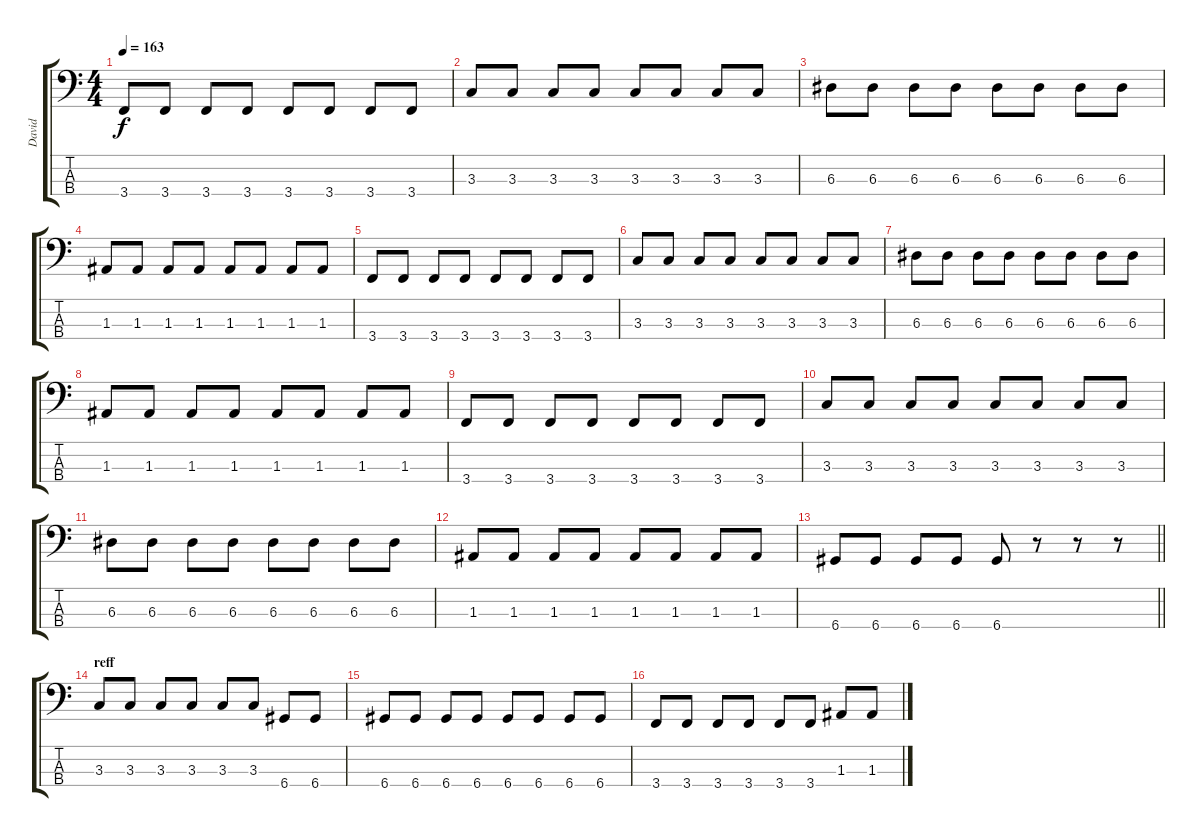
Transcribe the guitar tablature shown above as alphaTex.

\track ("David" "David") {instrument electricbassfinger}
\staff {score tabs}
\tuning (G2 D2 A1 D1) {hide}
\ts (4 4)
\tempo 163
\clef f4
\ks c
3.4.8{dy f} 3.4.8 3.4.8 3.4.8 3.4.8 3.4.8 3.4.8 3.4.8 |
3.3.8 3.3.8 3.3.8 3.3.8 3.3.8 3.3.8 3.3.8 3.3.8 |
6.3.8 6.3.8 6.3.8 6.3.8 6.3.8 6.3.8 6.3.8 6.3.8 |
1.3.8 1.3.8 1.3.8 1.3.8 1.3.8 1.3.8 1.3.8 1.3.8 |
3.4.8 3.4.8 3.4.8 3.4.8 3.4.8 3.4.8 3.4.8 3.4.8 |
3.3.8 3.3.8 3.3.8 3.3.8 3.3.8 3.3.8 3.3.8 3.3.8 |
6.3.8 6.3.8 6.3.8 6.3.8 6.3.8 6.3.8 6.3.8 6.3.8 |
1.3.8 1.3.8 1.3.8 1.3.8 1.3.8 1.3.8 1.3.8 1.3.8 |
3.4.8 3.4.8 3.4.8 3.4.8 3.4.8 3.4.8 3.4.8 3.4.8 |
3.3.8 3.3.8 3.3.8 3.3.8 3.3.8 3.3.8 3.3.8 3.3.8 |
6.3.8 6.3.8 6.3.8 6.3.8 6.3.8 6.3.8 6.3.8 6.3.8 |
1.3.8 1.3.8 1.3.8 1.3.8 1.3.8 1.3.8 1.3.8 1.3.8 |
\barLineRight lightlight
6.4.8 6.4.8 6.4.8 6.4.8 6.4.8 r.8 r.8 r.8 |
\section ("" "reff")
3.3.8 3.3.8 3.3.8 3.3.8 3.3.8 3.3.8 6.4.8 6.4.8 |
6.4.8 6.4.8 6.4.8 6.4.8 6.4.8 6.4.8 6.4.8 6.4.8 |
3.4.8 3.4.8 3.4.8 3.4.8 3.4.8 3.4.8 1.3.8 1.3.8
